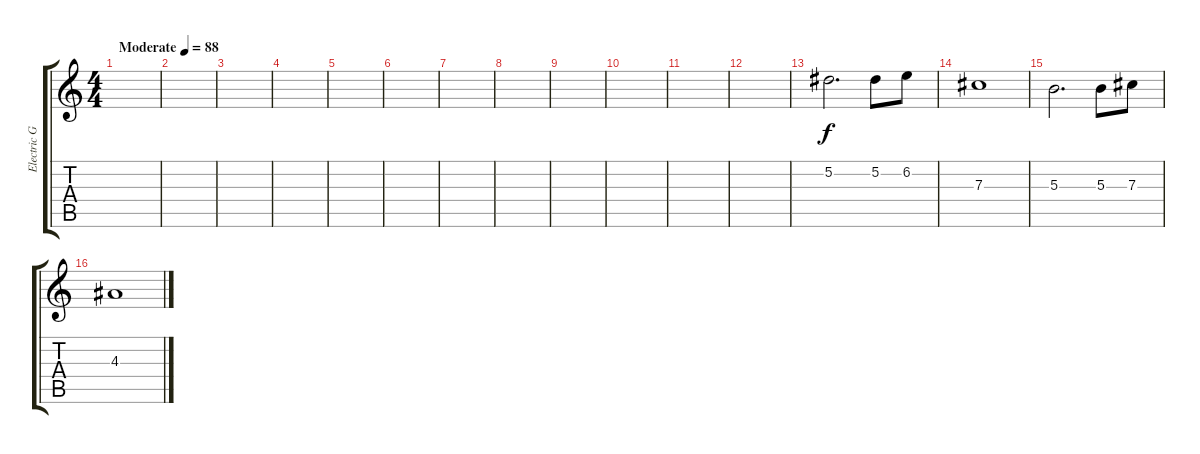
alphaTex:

\track ("Electric Guitar" "Electric G") {instrument acousticguitarsteel}
\staff {score tabs}
\tuning (Eb4 Bb3 Gb3 Db3 Ab2 Eb2) {hide}
\ts (4 4)
\tempo (88 "Moderate")
\clef g2
\ks aminor
|
|
|
|
|
|
|
|
|
|
|
|
5.2.2{d} 5.2.8 6.2.8 |
7.3.1 |
5.3.2{d} 5.3.8 7.3.8 |
4.3.1
